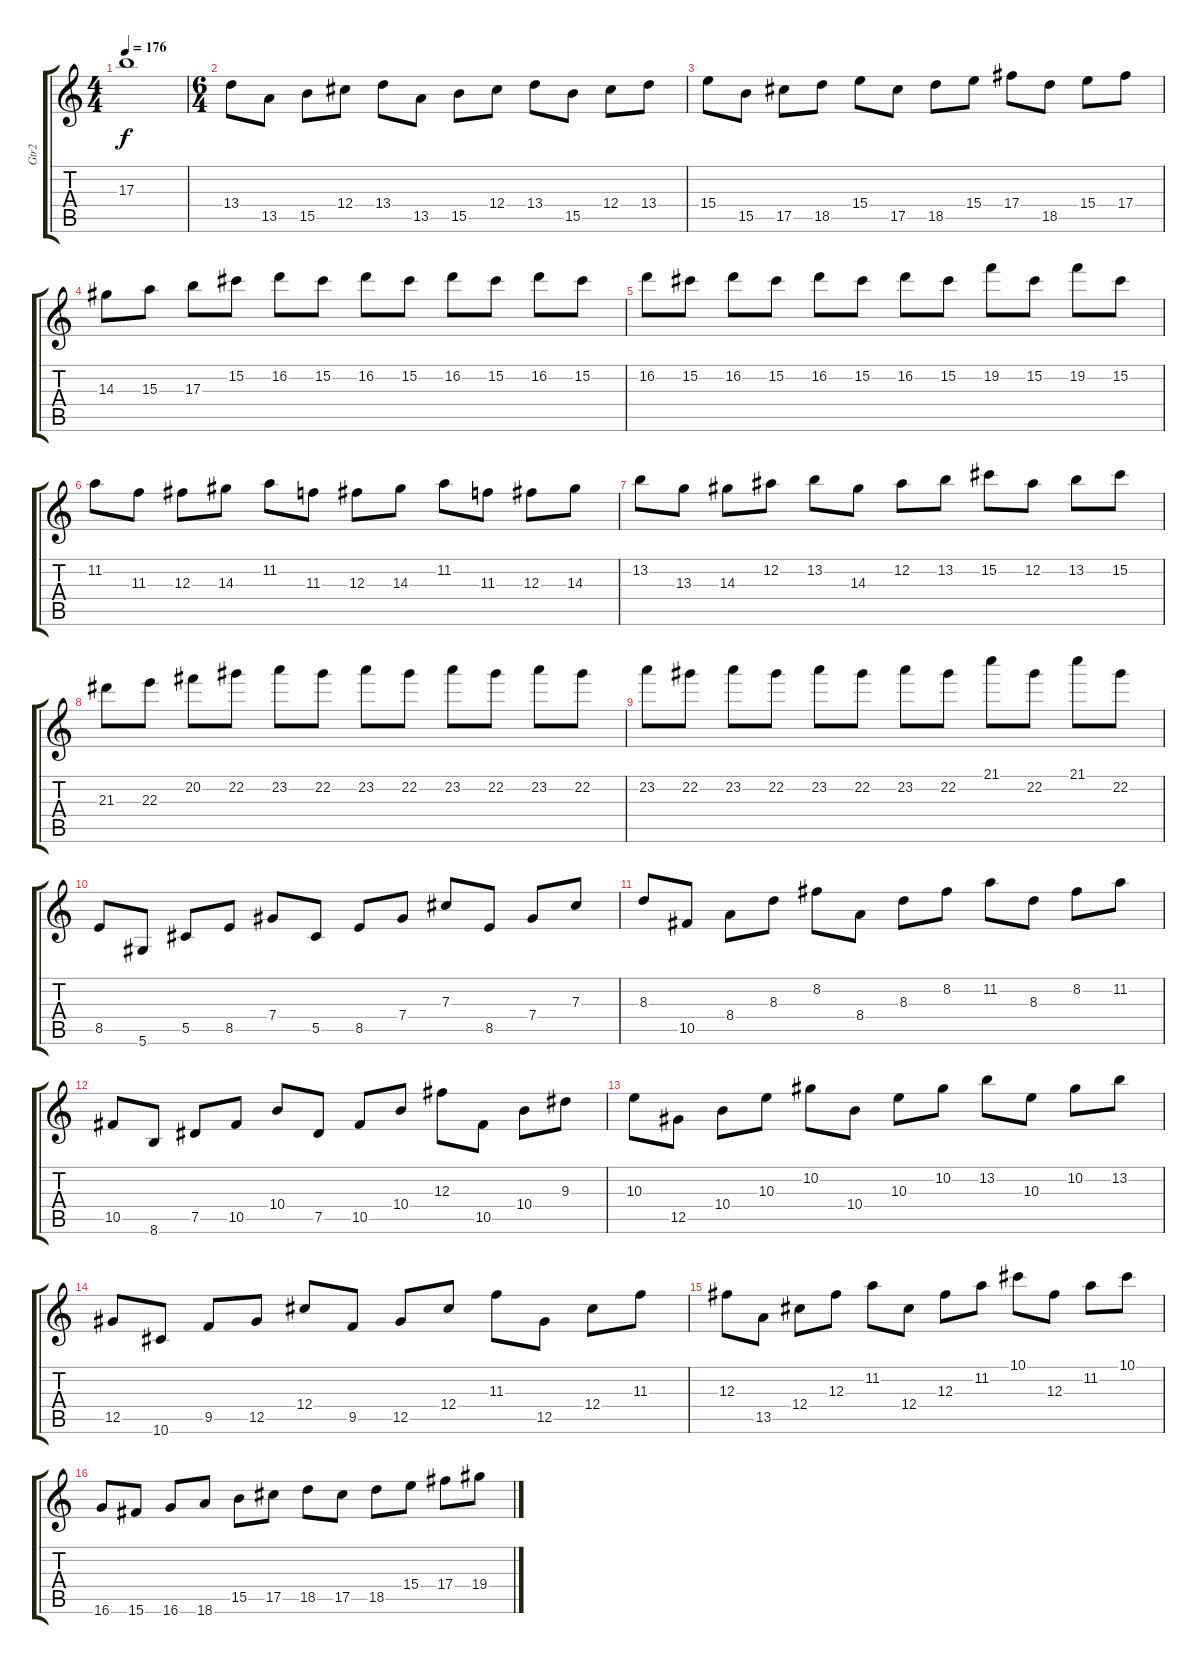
\track ("Gtr2" "Gtr2") {instrument overdrivenguitar}
\staff {score tabs}
\tuning (Eb4 Bb3 Gb3 Db3 Ab2 Eb2) {hide}
\ts (4 4)
\tempo 176
\clef g2
\ks c
17.3{t}.1{dy f} |
\ts (6 4)
13.4.8 13.5.8 15.5.8 12.4.8 13.4.8 13.5.8 15.5.8 12.4.8 13.4.8 15.5.8 12.4.8 13.4.8 |
15.4.8 15.5.8 17.5.8 18.5.8 15.4.8 17.5.8 18.5.8 15.4.8 17.4.8 18.5.8 15.4.8 17.4.8 |
14.3.8 15.3.8 17.3.8 15.2.8 16.2.8 15.2.8 16.2.8 15.2.8 16.2.8 15.2.8 16.2.8 15.2.8 |
16.2.8 15.2.8 16.2.8 15.2.8 16.2.8 15.2.8 16.2.8 15.2.8 19.2.8 15.2.8 19.2.8 15.2.8 |
11.2.8 11.3.8 12.3.8 14.3.8 11.2.8 11.3.8 12.3.8 14.3.8 11.2.8 11.3.8 12.3.8 14.3.8 |
13.2.8 13.3.8 14.3.8 12.2.8 13.2.8 14.3.8 12.2.8 13.2.8 15.2.8 12.2.8 13.2.8 15.2.8 |
21.3.8 22.3.8 20.2.8 22.2.8 23.2.8 22.2.8 23.2.8 22.2.8 23.2.8 22.2.8 23.2.8 22.2.8 |
23.2.8 22.2.8 23.2.8 22.2.8 23.2.8 22.2.8 23.2.8 22.2.8 21.1.8 22.2.8 21.1.8 22.2.8 |
8.5.8 5.6.8 5.5.8 8.5.8 7.4.8 5.5.8 8.5.8 7.4.8 7.3.8 8.5.8 7.4.8 7.3.8 |
8.3.8 10.5.8 8.4.8 8.3.8 8.2.8 8.4.8 8.3.8 8.2.8 11.2.8 8.3.8 8.2.8 11.2.8 |
10.5.8 8.6.8 7.5.8 10.5.8 10.4.8 7.5.8 10.5.8 10.4.8 12.3.8 10.5.8 10.4.8 9.3.8 |
10.3.8 12.5.8 10.4.8 10.3.8 10.2.8 10.4.8 10.3.8 10.2.8 13.2.8 10.3.8 10.2.8 13.2.8 |
12.5.8 10.6.8 9.5.8 12.5.8 12.4.8 9.5.8 12.5.8 12.4.8 11.3.8 12.5.8 12.4.8 11.3.8 |
12.3.8 13.5.8 12.4.8 12.3.8 11.2.8 12.4.8 12.3.8 11.2.8 10.1.8 12.3.8 11.2.8 10.1.8 |
16.6.8 15.6.8 16.6.8 18.6.8 15.5.8 17.5.8 18.5.8 17.5.8 18.5.8 15.4.8 17.4.8 19.4.8
